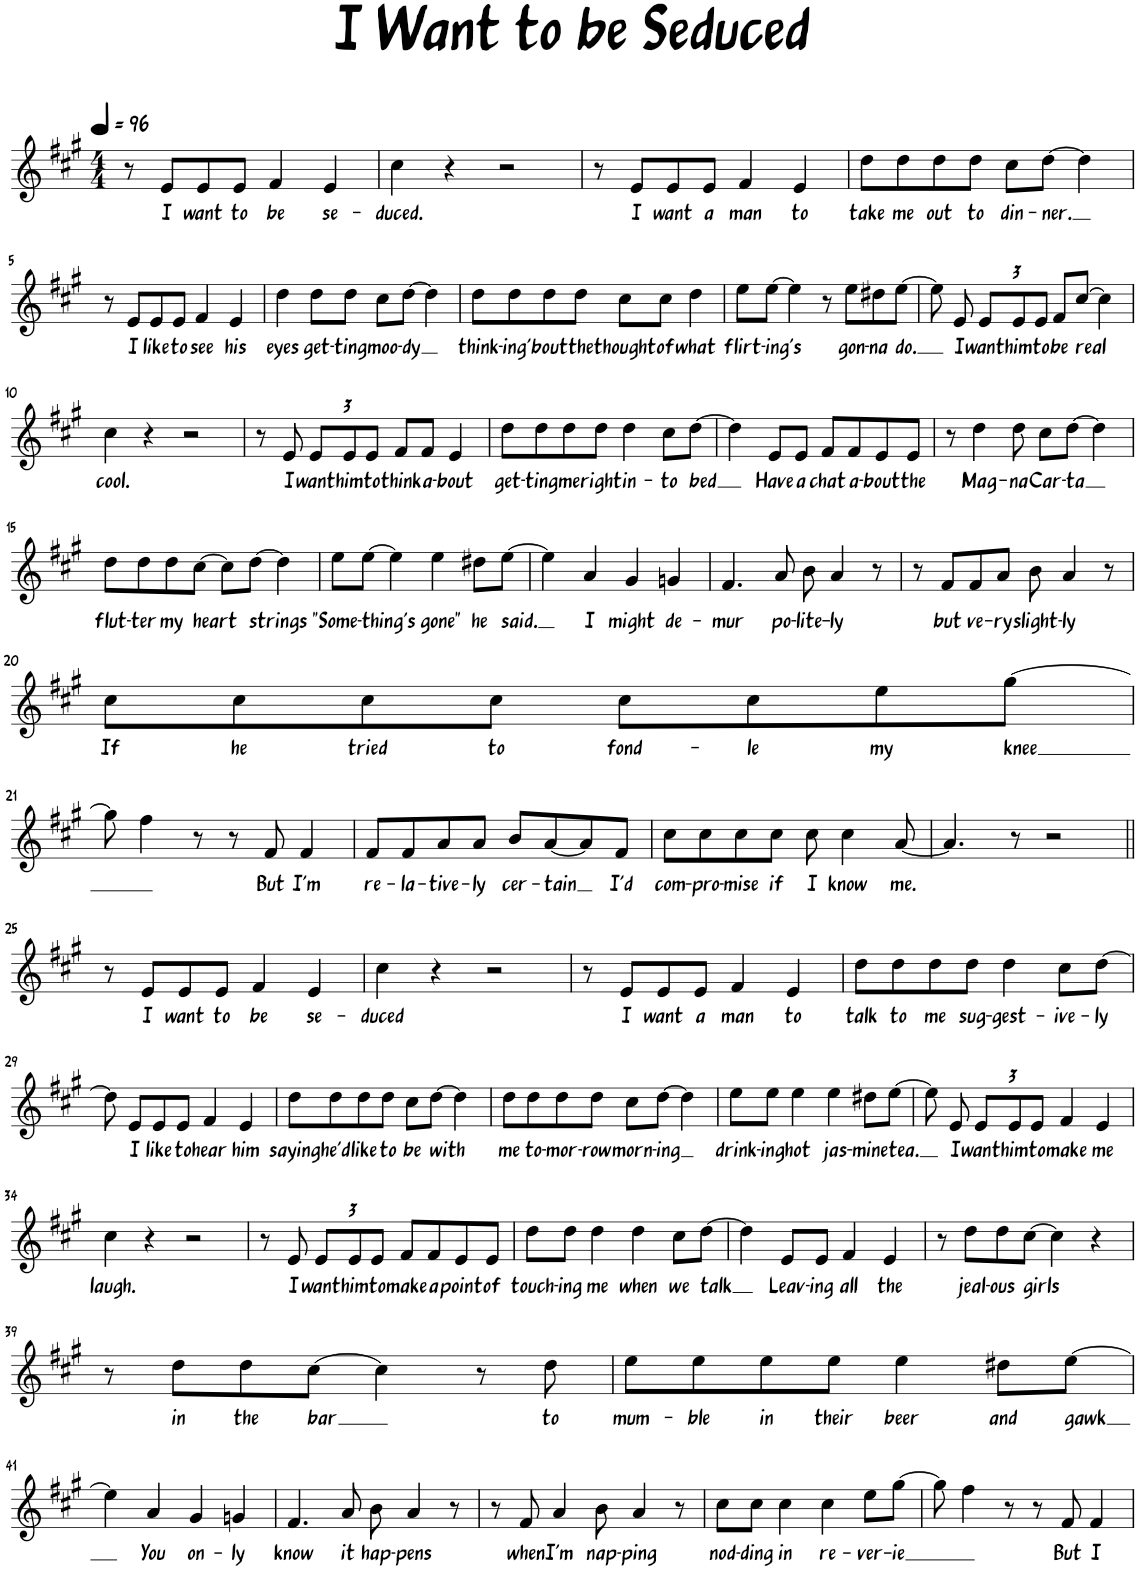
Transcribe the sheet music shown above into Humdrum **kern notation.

**kern	**text
*part1	*part1
*staff1	*staff1
*I"Piano	*
*I'Pno.	*
*clefG2	*
*k[f#c#g#]	*
*M4/4	*
*MM96	*
=1	=1
8r	.
!	!LO:LY:b
8e/L	I
!	!LO:LY:b
8e/	want
!	!LO:LY:b
8e/J	to
!	!LO:LY:b
4f#/	be
!	!LO:LY:b
4e/	se-
=2	=2
!	!LO:LY:b
4cc#\	-duced.
4r	.
2r	.
=3	=3
8r	.
!	!LO:LY:b
8e/L	I
!	!LO:LY:b
8e/	want
!	!LO:LY:b
8e/J	a
!	!LO:LY:b
4f#/	man
!	!LO:LY:b
4e/	to
=4	=4
!	!LO:LY:b
8dd\L	take
!	!LO:LY:b
8dd\	me
!	!LO:LY:b
8dd\	out
!	!LO:LY:b
8dd\J	to
!	!LO:LY:b
8cc#\L	din-
!	!LO:LY:b
[8dd\J	-ner.
4dd\]	.
!!LO:LB:g=z
=5	=5
8r	.
!	!LO:LY:b
8e/L	I
!	!LO:LY:b
8e/	like
!	!LO:LY:b
8e/J	to
!	!LO:LY:b
4f#/	see
!	!LO:LY:b
4e/	his
=6	=6
!	!LO:LY:b
4dd\	eyes
!	!LO:LY:b
8dd\L	get-
!	!LO:LY:b
8dd\J	-ting
!	!LO:LY:b
8cc#\L	moo-
!	!LO:LY:b
[8dd\J	-dy
4dd\]	.
=7	=7
!	!LO:LY:b
8dd\L	think-
!	!LO:LY:b
8dd\	-ing
!	!LO:LY:b
8dd\	'bout
!	!LO:LY:b
8dd\J	the
!	!LO:LY:b
8cc#\L	thought
!	!LO:LY:b
8cc#\J	of
!	!LO:LY:b
4dd\	what
=8	=8
!	!LO:LY:b
8ee\L	flirt-
!	!LO:LY:b
[8ee\J	-ing's
4ee\]	.
8r	.
!	!LO:LY:b
8ee\L	gon-
!	!LO:LY:b
8dd#X\	-na
!	!LO:LY:b
[8ee\J	do.
=9	=9
8ee\]	.
!	!LO:LY:b
8e/	I
*Xbrackettup	*
!	!LO:LY:b
12e/L	want
!	!LO:LY:b
12e/	him
!	!LO:LY:b
12e/J	to
!	!LO:LY:b
8f#/L	be
!	!LO:LY:b
[8cc#/J	real
4cc#\]	.
!!LO:LB:g=z
=10	=10
!	!LO:LY:b
4cc#\	cool.
4r	.
2r	.
=11	=11
8r	.
!	!LO:LY:b
8e/	I
!	!LO:LY:b
12e/L	want
!	!LO:LY:b
12e/	him
!	!LO:LY:b
12e/J	to
!	!LO:LY:b
8f#/L	think
!	!LO:LY:b
8f#/J	a-
!	!LO:LY:b
4e/	-bout
=12	=12
!	!LO:LY:b
8dd\L	get-
!	!LO:LY:b
8dd\	-ting
!	!LO:LY:b
8dd\	me
!	!LO:LY:b
8dd\J	right
!	!LO:LY:b
4dd\	in-
!	!LO:LY:b
8cc#\L	-to
!	!LO:LY:b
[8dd\J	bed
=13	=13
4dd\]	.
!	!LO:LY:b
8e/L	Have
!	!LO:LY:b
8e/J	a
!	!LO:LY:b
8f#/L	chat
!	!LO:LY:b
8f#/	a-
!	!LO:LY:b
8e/	-bout
!	!LO:LY:b
8e/J	the
=14	=14
8r	.
!	!LO:LY:b
4dd\	Mag-
!	!LO:LY:b
8dd\	-na
!	!LO:LY:b
8cc#\L	Car-
!	!LO:LY:b
[8dd\J	-ta
4dd\]	.
!!LO:LB:g=z
=15	=15
!	!LO:LY:b
8dd\L	flut-
!	!LO:LY:b
8dd\	-ter
!	!LO:LY:b
8dd\	my
!	!LO:LY:b
[8cc#\J	heart
8cc#\L]	.
!	!LO:LY:b
[8dd\J	strings
4dd\]	.
=16	=16
!	!LO:LY:b
8ee\L	"Some-
!	!LO:LY:b
[8ee\J	-thing's
4ee\]	.
!	!LO:LY:b
4ee\	gone"
!	!LO:LY:b
8dd#X\L	he
!	!LO:LY:b
[8ee\J	said.
=17	=17
4ee\]	.
!	!LO:LY:b
4a/	I
!	!LO:LY:b
4g#/	might
!	!LO:LY:b
4gn/	de-
=18	=18
!	!LO:LY:b
4.f#/	-mur
!	!LO:LY:b
8a/	po-
!	!LO:LY:b
8b\	-lite-
!	!LO:LY:b
4a/	-ly
8r	.
=19	=19
8r	.
!	!LO:LY:b
8f#/L	but
!	!LO:LY:b
8f#/	ve-
!	!LO:LY:b
8a/J	-ry
!	!LO:LY:b
8b\	slight-
!	!LO:LY:b
4a/	-ly
8r	.
!!LO:LB:g=z
=20	=20
!	!LO:LY:b
8cc#\L	If
!	!LO:LY:b
8cc#\	he
!	!LO:LY:b
8cc#\	tried
!	!LO:LY:b
8cc#\J	to
!	!LO:LY:b
8cc#\L	fond-
!	!LO:LY:b
8cc#\	-le
!	!LO:LY:b
8ee\	my
!	!LO:LY:b
[8gg#\J	knee
!!LO:LB:g=z
=21	=21
8gg#\]	.
4ff#\	.
8r	.
8r	.
!	!LO:LY:b
8f#/	But
!	!LO:LY:b
4f#/	I'm
=22	=22
!	!LO:LY:b
8f#/L	re-
!	!LO:LY:b
8f#/	-la-
!	!LO:LY:b
8a/	-tive-
!	!LO:LY:b
8a/J	-ly
!	!LO:LY:b
8b/L	cer-
!	!LO:LY:b
[8a/	-tain
8a/]	.
!	!LO:LY:b
8f#/J	I'd
=23	=23
!	!LO:LY:b
8cc#\L	com-
!	!LO:LY:b
8cc#\	-pro-
!	!LO:LY:b
8cc#\	-mise
!	!LO:LY:b
8cc#\J	if
!	!LO:LY:b
8cc#\	I
!	!LO:LY:b
4cc#\	know
!	!LO:LY:b
[8a/	me.
=24	=24
4.a/]	.
8r	.
2r	.
!!LO:LB:g=z
=25||	=25||
8r	.
!	!LO:LY:b
8e/L	I
!	!LO:LY:b
8e/	want
!	!LO:LY:b
8e/J	to
!	!LO:LY:b
4f#/	be
!	!LO:LY:b
4e/	se-
=26	=26
!	!LO:LY:b
4cc#\	-duced
4r	.
2r	.
=27	=27
8r	.
!	!LO:LY:b
8e/L	I
!	!LO:LY:b
8e/	want
!	!LO:LY:b
8e/J	a
!	!LO:LY:b
4f#/	man
!	!LO:LY:b
4e/	to
=28	=28
!	!LO:LY:b
8dd\L	talk
!	!LO:LY:b
8dd\	to
!	!LO:LY:b
8dd\	me
!	!LO:LY:b
8dd\J	sug-
!	!LO:LY:b
4dd\	-gest-
!	!LO:LY:b
8cc#\L	-ive-
!	!LO:LY:b
[8dd\J	-ly
!!LO:LB:g=z
=29	=29
8dd\]	.
!	!LO:LY:b
8e/L	I
!	!LO:LY:b
8e/	like
!	!LO:LY:b
8e/J	to
!	!LO:LY:b
4f#/	hear
!	!LO:LY:b
4e/	him
=30	=30
!	!LO:LY:b
8dd\L	saying
!	!LO:LY:b
8dd\	he'd
!	!LO:LY:b
8dd\	like
!	!LO:LY:b
8dd\J	to
!	!LO:LY:b
8cc#\L	be
!	!LO:LY:b
[8dd\J	with
4dd\]	.
=31	=31
!	!LO:LY:b
8dd\L	me
!	!LO:LY:b
8dd\	to-
!	!LO:LY:b
8dd\	-mor-
!	!LO:LY:b
8dd\J	-row
!	!LO:LY:b
8cc#\L	morn-
!	!LO:LY:b
[8dd\J	-ing
4dd\]	.
=32	=32
!	!LO:LY:b
8ee\L	drink-
!	!LO:LY:b
8ee\J	-ing
!	!LO:LY:b
4ee\	hot
!	!LO:LY:b
4ee\	jas-
!	!LO:LY:b
8dd#X\L	-mine
!	!LO:LY:b
[8ee\J	tea.
=33	=33
8ee\]	.
!	!LO:LY:b
8e/	I
!	!LO:LY:b
12e/L	want
!	!LO:LY:b
12e/	him
!	!LO:LY:b
12e/J	to
!	!LO:LY:b
4f#/	make
!	!LO:LY:b
4e/	me
!!LO:LB:g=z
=34	=34
!	!LO:LY:b
4cc#\	laugh.
4r	.
2r	.
=35	=35
8r	.
!	!LO:LY:b
8e/	I
!	!LO:LY:b
12e/L	want
!	!LO:LY:b
12e/	him
!	!LO:LY:b
12e/J	to
!	!LO:LY:b
8f#/L	make
!	!LO:LY:b
8f#/	a
!	!LO:LY:b
8e/	point
!	!LO:LY:b
8e/J	of
=36	=36
!	!LO:LY:b
8dd\L	touch-
!	!LO:LY:b
8dd\J	-ing
!	!LO:LY:b
4dd\	me
!	!LO:LY:b
4dd\	when
!	!LO:LY:b
8cc#\L	we
!	!LO:LY:b
[8dd\J	talk
=37	=37
4dd\]	.
!	!LO:LY:b
8e/L	Leav-
!	!LO:LY:b
8e/J	-ing
!	!LO:LY:b
4f#/	all
!	!LO:LY:b
4e/	the
=38	=38
8r	.
!	!LO:LY:b
8dd\L	jeal-
!	!LO:LY:b
8dd\	-ous
!	!LO:LY:b
[8cc#\J	girls
4cc#\]	.
4r	.
!!LO:LB:g=z
=39	=39
8r	.
!	!LO:LY:b
8dd\L	in
!	!LO:LY:b
8dd\	the
!	!LO:LY:b
[8cc#\J	bar
4cc#\]	.
8r	.
!	!LO:LY:b
8dd\	to
=40	=40
!	!LO:LY:b
8ee\L	mum-
!	!LO:LY:b
8ee\	-ble
!	!LO:LY:b
8ee\	in
!	!LO:LY:b
8ee\J	their
!	!LO:LY:b
4ee\	beer
!	!LO:LY:b
8dd#X\L	and
!	!LO:LY:b
[8ee\J	gawk
!!LO:LB:g=z
=41	=41
4ee\]	.
!	!LO:LY:b
4a/	You
!	!LO:LY:b
4g#/	on-
!	!LO:LY:b
4gn/	-ly
=42	=42
!	!LO:LY:b
4.f#/	know
!	!LO:LY:b
8a/	it
!	!LO:LY:b
8b\	hap-
!	!LO:LY:b
4a/	-pens
8r	.
=43	=43
8r	.
!	!LO:LY:b
8f#/	when
!	!LO:LY:b
4a/	I'm
!	!LO:LY:b
8b\	nap-
!	!LO:LY:b
4a/	-ping
8r	.
=44	=44
!	!LO:LY:b
8cc#\L	nod-
!	!LO:LY:b
8cc#\J	-ding
!	!LO:LY:b
4cc#\	in
!	!LO:LY:b
4cc#\	re-
!	!LO:LY:b
8ee\L	-ver-
!	!LO:LY:b
[8gg#\J	-ie
=45	=45
8gg#\]	.
4ff#\	.
8r	.
8r	.
!	!LO:LY:b
8f#/	But
!	!LO:LY:b
4f#/	I
=	=
*-	*-
